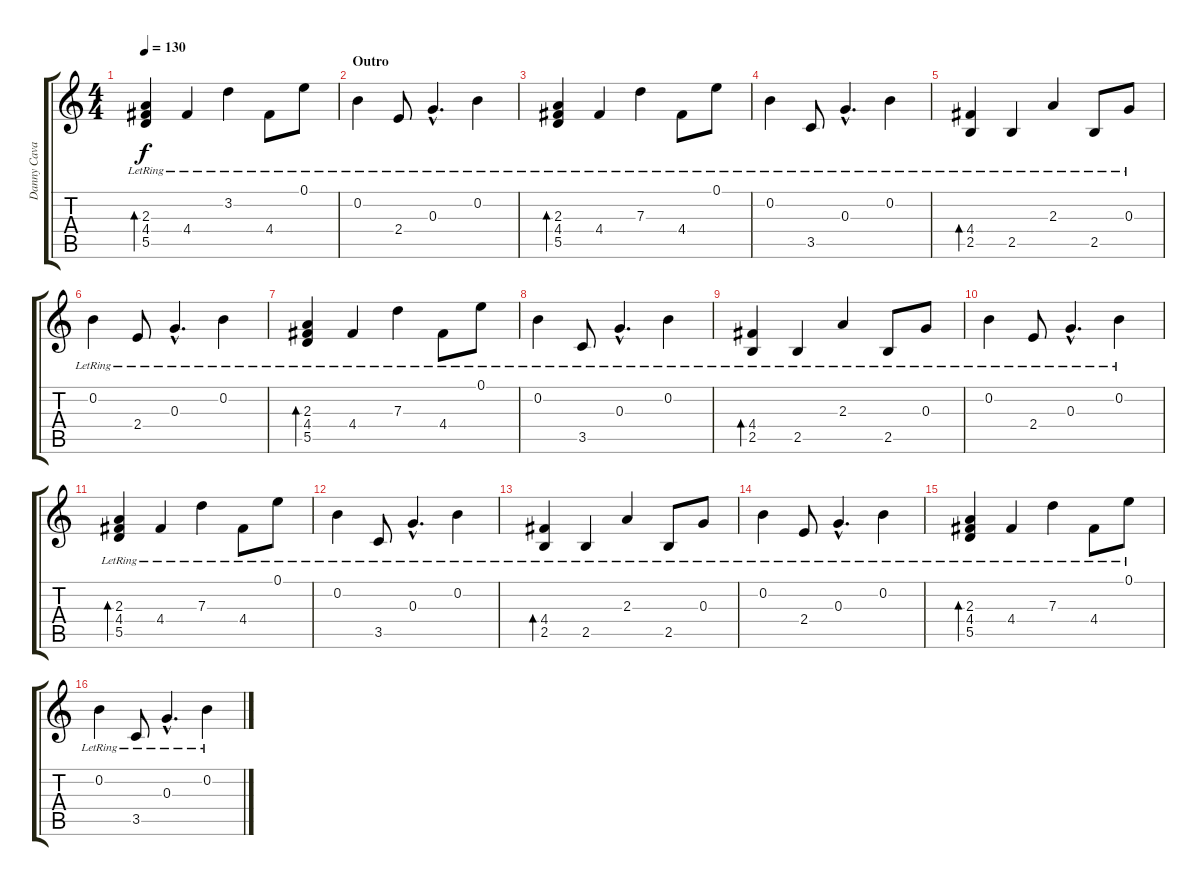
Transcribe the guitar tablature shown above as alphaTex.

\track ("Danny Cavanagh (Acoustic Guitar 1)" "Danny Cava") {instrument acousticguitarsteel}
\staff {score tabs}
\tuning (E4 B3 G3 D3 A2 E2) {hide}
\ts (4 4)
\tempo 130
\clef g2
\ks c
(2.3{lr} 4.4{lr} 5.5{lr}).4{bd 240 dy f} 4.4{lr}.4 3.2{lr}.4 4.4{lr}.8 0.1{lr}.8 |
\section ("" "Outro")
0.2{lr}.4{volume 14} 2.4{lr}.8 0.3{hac lr}.4{d} 0.2{lr}.4 |
(2.3 4.4{lr} 5.5{lr}).4{bd 480} 4.4{lr}.4 7.3{lr}.4 4.4{lr}.8 0.1{lr}.8 |
0.2{lr}.4 3.5{lr}.8 0.3{hac lr}.4{d} 0.2{lr}.4 |
(4.4{lr} 2.5{lr}).4{bd 240} 2.5{lr}.4 2.3{lr}.4 2.5{lr}.8 0.3{lr}.8 |
0.2{lr}.4{volume 14} 2.4{lr}.8 0.3{hac lr}.4{d} 0.2{lr}.4 |
(2.3 4.4{lr} 5.5{lr}).4{bd 480} 4.4{lr}.4 7.3{lr}.4 4.4{lr}.8 0.1{lr}.8 |
0.2{lr}.4 3.5{lr}.8 0.3{hac lr}.4{d} 0.2{lr}.4 |
(4.4{lr} 2.5{lr}).4{bd 240} 2.5{lr}.4 2.3{lr}.4 2.5{lr}.8 0.3{lr}.8 |
0.2{lr}.4{volume 14} 2.4{lr}.8 0.3{hac lr}.4{d} 0.2{lr}.4 |
(2.3 4.4{lr} 5.5{lr}).4{bd 480} 4.4{lr}.4 7.3{lr}.4 4.4{lr}.8 0.1{lr}.8 |
0.2{lr}.4 3.5{lr}.8 0.3{hac lr}.4{d} 0.2{lr}.4 |
(4.4{lr} 2.5{lr}).4{bd 240} 2.5{lr}.4 2.3{lr}.4 2.5{lr}.8 0.3{lr}.8 |
0.2{lr}.4{volume 14} 2.4{lr}.8 0.3{hac lr}.4{d} 0.2{lr}.4 |
(2.3 4.4{lr} 5.5{lr}).4{bd 480} 4.4{lr}.4 7.3{lr}.4 4.4{lr}.8 0.1{lr}.8 |
0.2{lr}.4 3.5{lr}.8 0.3{hac lr}.4{d} 0.2{lr}.4
